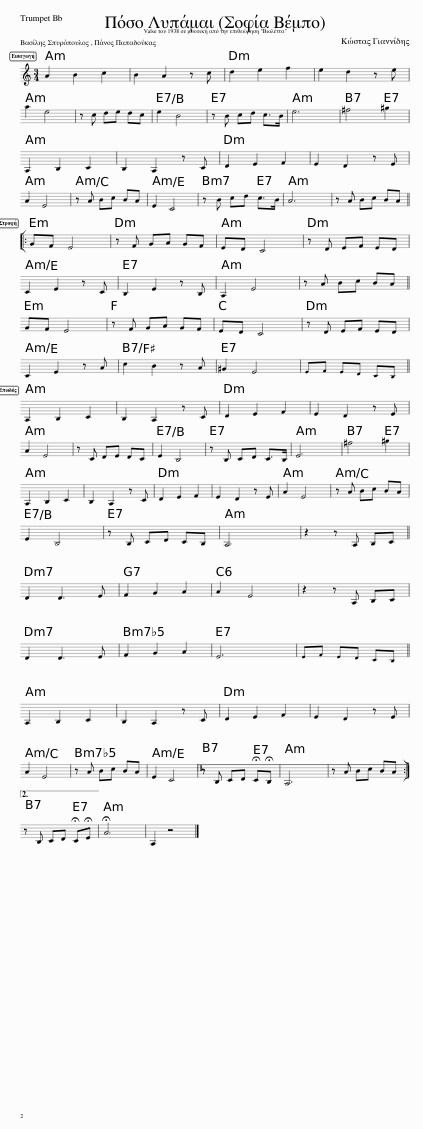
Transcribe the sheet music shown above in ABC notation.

X:1
L:1/8
M:3/4
I:linebreak $
K:none
V:1 treble transpose=-2
V:1
[K:C] A2 B2 c2 | B2 A2 z c | d2 e2 f2 | e2 d2 z e |$ a2 e4 | %5
 z c de dc | e2 B4 | z B cd c>B | e6 | ^f4 ^g2 |$ %10
 A,2 B,2 C2 | B,2 A,2 z C | D2 E2 F2 | E2 D2 z E |$ A2 E4 | %15
 z A Bc BA | E2 C4 | z B cd c>B | A6 | z A Bc BA |:$ %20
 GF E4 | z F GA GF | ED C4 | z D EF ED |$ C2 E2 z C | %25
 B,2 E2 z B, | A,2 E4 | z A Bc BA ||$ GF E4 | z F GA GF | %30
 ED C4 | z D EF ED |$ C2 E2 z A | c2 B2 z A | ^G2 E4 | %35
 EF ED CB, ||$ A,2 B,2 C2 | B,2 A,2 z C | D2 E2 F2 | E2 D2 z E |$ %40
 A2 E4 | z C DE DC | E2 B,4 | z B, CD C>B, | E6 | %45
 ^f4 ^g2 |$ A,2 B,2 C2 | B,2 A,2 z C | D2 E2 F2 | E2 D2 z E | %50
 A2 E4 | z A Bc BA |$ E2 B,4 | z B, CD CB, | A,6 | %55
 z2 z A, B,C ||$ D2 D3 E | F2 G2 A2 | A2 E4 | z2 z A, B,C |$ %60
 D2 D3 E | F2 G2 A2 | E6 | EF ED CB, ||$ A,2 B,2 C2 | %65
 B,2 A,2 z C | D2 E2 F2 | E2 D2 z E |$ A2 E4 | z A Bc BA | %70
 E2 C4 |1 z B, CD !fermata!C!fermata!B, | A,6 | z A Bc BA :|2$ z B, CD !fermata!C!fermata!E || %75
 !fermata!A6 | A,2 z4 |] %77
